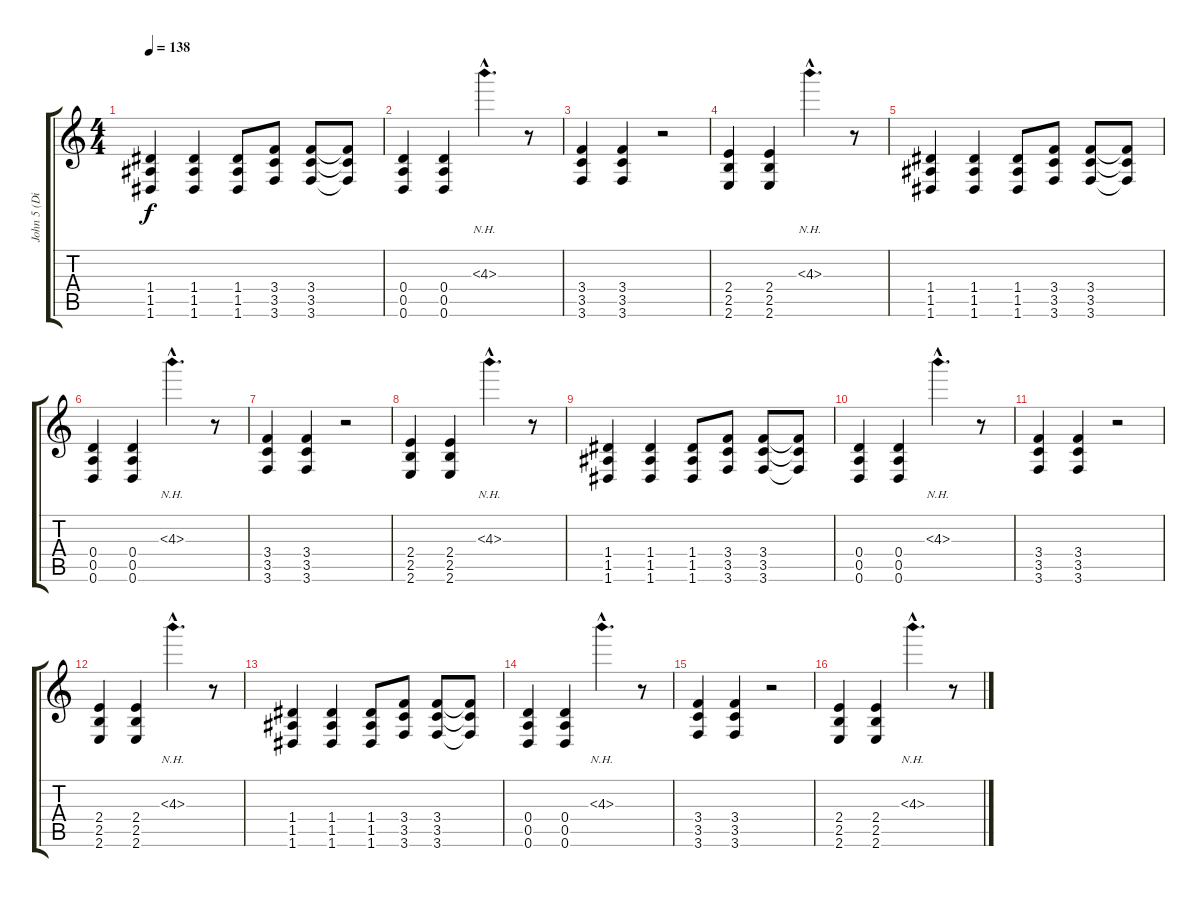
\track ("John 5 (Distortion)" "John 5 (Di") {instrument distortionguitar}
\staff {score tabs}
\tuning (E4 B3 G3 D3 A2 D2) {hide}
\ts (4 4)
\tempo 138
\clef g2
\ks c
(1.4 1.5 1.6).4{dy f} (1.4 1.5 1.6).4 (1.4 1.5 1.6).8 (3.4 3.5 3.6).8 (3.4 3.5 3.6).8 (3.4{t} 3.5{t} 3.6{t}).8 |
(0.4 0.5 0.6).4 (0.4 0.5 0.6).4 4.3{nh hac}.4{d} r.8 |
(3.4 3.5 3.6).4 (3.4 3.5 3.6).4 r.2 |
(2.4 2.5 2.6).4 (2.4 2.5 2.6).4 4.3{nh hac}.4{d} r.8 |
(1.4 1.5 1.6).4 (1.4 1.5 1.6).4 (1.4 1.5 1.6).8 (3.4 3.5 3.6).8 (3.4 3.5 3.6).8 (3.4{t} 3.5{t} 3.6{t}).8 |
(0.4 0.5 0.6).4 (0.4 0.5 0.6).4 4.3{nh hac}.4{d} r.8 |
(3.4 3.5 3.6).4 (3.4 3.5 3.6).4 r.2 |
(2.4 2.5 2.6).4 (2.4 2.5 2.6).4 4.3{nh hac}.4{d} r.8 |
(1.4 1.5 1.6).4 (1.4 1.5 1.6).4 (1.4 1.5 1.6).8 (3.4 3.5 3.6).8 (3.4 3.5 3.6).8 (3.4{t} 3.5{t} 3.6{t}).8 |
(0.4 0.5 0.6).4 (0.4 0.5 0.6).4 4.3{nh hac}.4{d} r.8 |
(3.4 3.5 3.6).4 (3.4 3.5 3.6).4 r.2 |
(2.4 2.5 2.6).4 (2.4 2.5 2.6).4 4.3{nh hac}.4{d} r.8 |
(1.4 1.5 1.6).4 (1.4 1.5 1.6).4 (1.4 1.5 1.6).8 (3.4 3.5 3.6).8 (3.4 3.5 3.6).8 (3.4{t} 3.5{t} 3.6{t}).8 |
(0.4 0.5 0.6).4 (0.4 0.5 0.6).4 4.3{nh hac}.4{d} r.8 |
(3.4 3.5 3.6).4 (3.4 3.5 3.6).4 r.2 |
(2.4 2.5 2.6).4 (2.4 2.5 2.6).4 4.3{nh hac}.4{d} r.8
